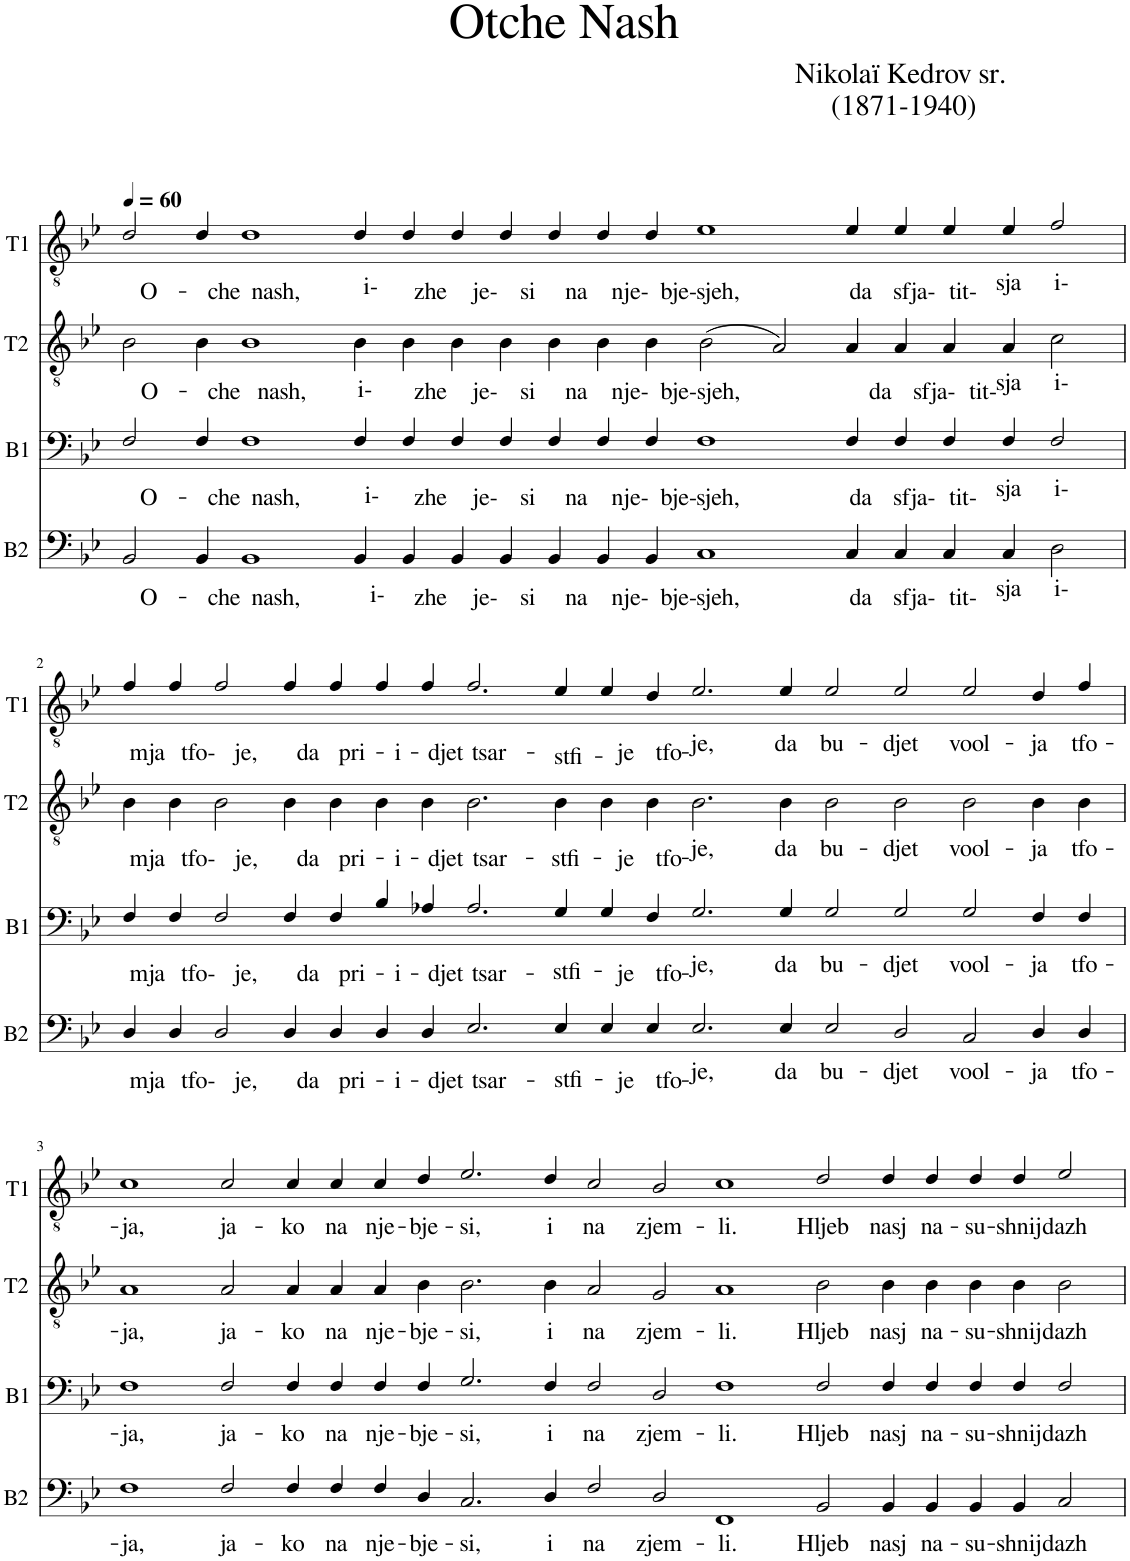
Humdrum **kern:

**kern	**text	**kern	**text	**kern	**text	**kern	**text
*part4	*part4	*part3	*part3	*part2	*part2	*part1	*part1
*staff4	*staff4	*staff3	*staff3	*staff2	*staff2	*staff1	*staff1
*I"B2	*	*I"B1	*	*I"T2	*	*I"T1	*
*I'B2	*	*I'B1	*	*I'T2	*	*I'T1	*
*clefF4	*	*clefF4	*	*clefGv2	*	*clefGv2	*
*k[b-e-]	*	*k[b-e-]	*	*k[b-e-]	*	*k[b-e-]	*
=1	=1	=1	=1	=1	=1	=1	=1
!	!LO:LY:b	!	!LO:LY:b	!	!LO:LY:b	!	!LO:LY:b
2BB-/	O-	2F/	O-	2B-\	O-	2d/	O-
!	!LO:LY:b	!	!LO:LY:b	!	!LO:LY:b	!	!LO:LY:b
4BB-/	-che	4F/	-che	4B-\	-che	4d/	-che
!	!LO:LY:b	!	!LO:LY:b	!	!LO:LY:b	!	!LO:LY:b
[4BB-	nash,	[4F	nash,	[4B-	nash,	[4d	nash,
2.ryy	.	2.ryy	.	2.ryy	.	2.ryy	.
!	!LO:LY:b	!	!LO:LY:b	!	!LO:LY:b	!	!LO:LY:b
4BB-/	i-	4F/	i-	4B-\	i-	4d/	i-
!	!LO:LY:b	!	!LO:LY:b	!	!LO:LY:b	!	!LO:LY:b
4BB-/	zhe	4F/	zhe	4B-\	zhe	4d/	zhe
!	!LO:LY:b	!	!LO:LY:b	!	!LO:LY:b	!	!LO:LY:b
4BB-/	je-	4F/	je-	4B-\	je-	4d/	je-
!	!LO:LY:b	!	!LO:LY:b	!	!LO:LY:b	!	!LO:LY:b
4BB-/	si	4F/	si	4B-\	si	4d/	si
!	!LO:LY:b	!	!LO:LY:b	!	!LO:LY:b	!	!LO:LY:b
4BB-/	na	4F/	na	4B-\	na	4d/	na
!	!LO:LY:b	!	!LO:LY:b	!	!LO:LY:b	!	!LO:LY:b
4BB-/	nje-	4F/	nje-	4B-\	nje-	4d/	nje-
!	!LO:LY:b	!	!LO:LY:b	!	!LO:LY:b	!	!LO:LY:b
4BB-/	bje-	4F/	bje-	4B-\	bje-	4d/	bje-
!	!LO:LY:b	!	!LO:LY:b	!	!LO:LY:b	!	!LO:LY:b
1C	sjeh,	1F	sjeh,	(2B-\	sjeh,	1e-	sjeh,
.	.	.	.	2A/)	.	.	.
!	!LO:LY:b	!	!LO:LY:b	!	!LO:LY:b	!	!LO:LY:b
4C/	da	4F/	da	4A/	da	4e-/	da
!	!LO:LY:b	!	!LO:LY:b	!	!LO:LY:b	!	!LO:LY:b
4C/	sfja-	4F/	sfja-	4A/	sfja-	4e-/	sfja-
!	!LO:LY:b	!	!LO:LY:b	!	!LO:LY:b	!	!LO:LY:b
4C/	tit-	4F/	tit-	4A/	tit-	4e-/	tit-
!	!LO:LY:b	!	!LO:LY:b	!	!LO:LY:b	!	!LO:LY:b
4C/	sja	4F/	sja	4A/	sja	4e-/	sja
!	!LO:LY:b	!	!LO:LY:b	!	!LO:LY:b	!	!LO:LY:b
2D\	i-	2F/	i-	2c\	i-	2f/	i-
!!LO:LB:g=z
=2	=2	=2	=2	=2	=2	=2	=2
!	!LO:LY:b	!	!LO:LY:b	!	!LO:LY:b	!	!LO:LY:b
4D/	mja	4F/	mja	4B-\	mja	4f/	mja
2.BB-]	.	2.F]	.	2.B-]	.	2.d]	.
!	!LO:LY:b	!	!LO:LY:b	!	!LO:LY:b	!	!LO:LY:b
4D/	tfo-	4F/	tfo-	4B-\	tfo-	4f/	tfo-
!	!LO:LY:b	!	!LO:LY:b	!	!LO:LY:b	!	!LO:LY:b
2D/	je,	2F/	je,	2B-\	je,	2f/	je,
!	!LO:LY:b	!	!LO:LY:b	!	!LO:LY:b	!	!LO:LY:b
4D/	da	4F/	da	4B-\	da	4f/	da
!	!LO:LY:b	!	!LO:LY:b	!	!LO:LY:b	!	!LO:LY:b
4D/	pri-	4F/	pri-	4B-\	pri-	4f/	pri-
!	!LO:LY:b	!	!LO:LY:b	!	!LO:LY:b	!	!LO:LY:b
4D/	-i-	4B-/	-i-	4B-\	-i-	4f/	-i-
!	!LO:LY:b	!	!LO:LY:b	!	!LO:LY:b	!	!LO:LY:b
4D/	-djet	4A-X/	-djet	4B-\	-djet	4f/	-djet
!	!LO:LY:b	!	!LO:LY:b	!	!LO:LY:b	!	!LO:LY:b
2.E-/	tsar-	2.A-/	tsar-	2.B-\	tsar-	2.f/	tsar-
!	!LO:LY:b	!	!LO:LY:b	!	!LO:LY:b	!	!LO:LY:b
4E-/	-stfi-	4G/	-stfi-	4B-\	-stfi-	4e-/	-stfi-
!	!LO:LY:b	!	!LO:LY:b	!	!LO:LY:b	!	!LO:LY:b
4E-/	-je	4G/	-je	4B-\	-je	4e-/	-je
!	!LO:LY:b	!	!LO:LY:b	!	!LO:LY:b	!	!LO:LY:b
4E-/	tfo-	4F/	tfo-	4B-\	tfo-	4d/	tfo-
!	!LO:LY:b	!	!LO:LY:b	!	!LO:LY:b	!	!LO:LY:b
2.E-/	-je,	2.G/	-je,	2.B-\	-je,	2.e-/	-je,
!	!LO:LY:b	!	!LO:LY:b	!	!LO:LY:b	!	!LO:LY:b
4E-/	da	4G/	da	4B-\	da	4e-/	da
!	!LO:LY:b	!	!LO:LY:b	!	!LO:LY:b	!	!LO:LY:b
2E-/	bu-	2G/	bu-	2B-\	bu-	2e-/	bu-
!	!LO:LY:b	!	!LO:LY:b	!	!LO:LY:b	!	!LO:LY:b
2D/	-djet	2G/	-djet	2B-\	-djet	2e-/	-djet
!	!LO:LY:b	!	!LO:LY:b	!	!LO:LY:b	!	!LO:LY:b
2C/	vool-	2G/	vool-	2B-\	vool-	2e-/	vool-
!	!LO:LY:b	!	!LO:LY:b	!	!LO:LY:b	!	!LO:LY:b
4D/	-ja	4F/	-ja	4B-\	-ja	4d/	-ja
!	!LO:LY:b	!	!LO:LY:b	!	!LO:LY:b	!	!LO:LY:b
4D/	tfo-	4F/	tfo-	4B-\	tfo-	4f/	tfo-
!!LO:LB:g=z
=3	=3	=3	=3	=3	=3	=3	=3
!	!LO:LY:b	!	!LO:LY:b	!	!LO:LY:b	!	!LO:LY:b
1F	-ja,	1F	-ja,	1A	-ja,	1c	-ja,
!	!LO:LY:b	!	!LO:LY:b	!	!LO:LY:b	!	!LO:LY:b
2F/	ja-	2F/	ja-	2A/	ja-	2c/	ja-
!	!LO:LY:b	!	!LO:LY:b	!	!LO:LY:b	!	!LO:LY:b
4F/	-ko	4F/	-ko	4A/	-ko	4c/	-ko
!	!LO:LY:b	!	!LO:LY:b	!	!LO:LY:b	!	!LO:LY:b
4F/	na	4F/	na	4A/	na	4c/	na
!	!LO:LY:b	!	!LO:LY:b	!	!LO:LY:b	!	!LO:LY:b
4F/	nje-	4F/	nje-	4A/	nje-	4c/	nje-
!	!LO:LY:b	!	!LO:LY:b	!	!LO:LY:b	!	!LO:LY:b
4D/	-bje-	4F/	-bje-	4B-\	-bje-	4d/	-bje-
!	!LO:LY:b	!	!LO:LY:b	!	!LO:LY:b	!	!LO:LY:b
2.C/	-si,	2.G/	-si,	2.B-\	-si,	2.e-/	-si,
!	!LO:LY:b	!	!LO:LY:b	!	!LO:LY:b	!	!LO:LY:b
4D/	i	4F/	i	4B-\	i	4d/	i
!	!LO:LY:b	!	!LO:LY:b	!	!LO:LY:b	!	!LO:LY:b
2F/	na	2F/	na	2A/	na	2c/	na
!	!LO:LY:b	!	!LO:LY:b	!	!LO:LY:b	!	!LO:LY:b
2D/	zjem-	2D/	zjem-	2G/	zjem-	2B-/	zjem-
!	!LO:LY:b	!	!LO:LY:b	!	!LO:LY:b	!	!LO:LY:b
1FF	-li.	1F	-li.	1A	-li.	1c	-li.
!	!LO:LY:b	!	!LO:LY:b	!	!LO:LY:b	!	!LO:LY:b
2BB-/	Hljeb	2F/	Hljeb	2B-\	Hljeb	2d/	Hljeb
!	!LO:LY:b	!	!LO:LY:b	!	!LO:LY:b	!	!LO:LY:b
4BB-/	nasj	4F/	nasj	4B-\	nasj	4d/	nasj
!	!LO:LY:b	!	!LO:LY:b	!	!LO:LY:b	!	!LO:LY:b
4BB-/	na-	4F/	na-	4B-\	na-	4d/	na-
!	!LO:LY:b	!	!LO:LY:b	!	!LO:LY:b	!	!LO:LY:b
4BB-/	-su-	4F/	-su-	4B-\	-su-	4d/	-su-
!	!LO:LY:b	!	!LO:LY:b	!	!LO:LY:b	!	!LO:LY:b
4BB-/	-shnij	4F/	-shnij	4B-\	-shnij	4d/	-shnij
!	!LO:LY:b	!	!LO:LY:b	!	!LO:LY:b	!	!LO:LY:b
2C/	dazh	2F/	dazh	2B-\	dazh	2e-/	dazh
=	=	=	=	=	=	=	=
*-	*-	*-	*-	*-	*-	*-	*-
